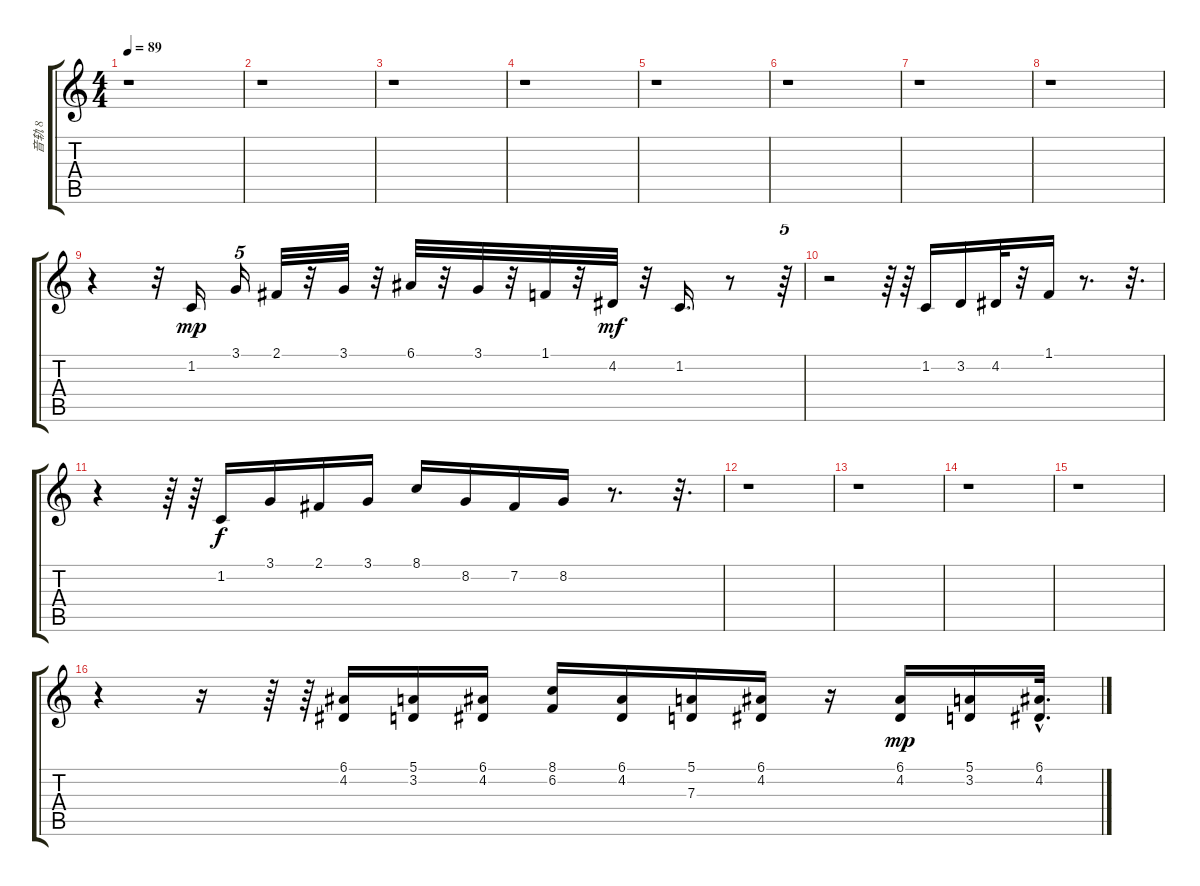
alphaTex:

\track ("音轨 8" "音轨 8") {instrument brasssection}
\staff {score tabs}
\tuning (E4 B3 G3 D3 A2 E2) {hide}
\ts (4 4)
\tempo 89
\clef g2
\ks c
r.1{dy mp} |
r.1 |
r.1 |
r.1 |
r.1 |
r.1 |
r.1 |
r.1 |
r.4 r.32 1.2.16{balance 8} 3.1.16{tu (5 4)} 2.1.32 r.32 3.1.32 r.32 6.1.32 r.32 3.1.32 r.32 1.1.32 r.32 4.2.32{dy mf} r.32 1.2.16{d} r.8 r.64{tu (5 4)} |
r.2 r.64 r.64 1.2.16 3.2.16 4.2.32 r.32 1.1.16 r.8{d} r.32{d} |
r.4 r.64 r.64 1.2.16{dy f} 3.1.16 2.1.16 3.1.16 8.1.16 8.2.16 7.2.16 8.2.16 r.8{d} r.32{d} |
r.1 |
r.1 |
r.1 |
r.1 |
r.4 r.16 r.64 r.64 (6.1 4.2).16{balance 12} (5.1 3.2).16 (6.1 4.2).16 (8.1 6.2).16 (6.1 4.2).16 (5.1 7.3).16 (6.1 4.2).16 r.16 (6.1 4.2).16{dy mp balance 3} (5.1 3.2).16 (6.1{hac} 4.2{hac}).32{d}
